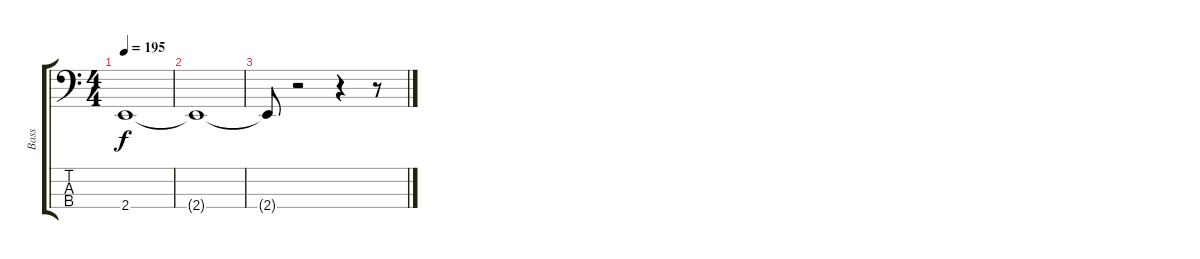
\track ("Bass" "Bass") {instrument electricbassfinger}
\staff {score tabs}
\tuning (F2 C2 G1 D1) {hide}
\ts (4 4)
\tempo 195
\clef f4
\ks c
2.4{t}.1{dy f} |
2.4{t}.1 |
2.4{t}.8 r.2 r.4 r.8
